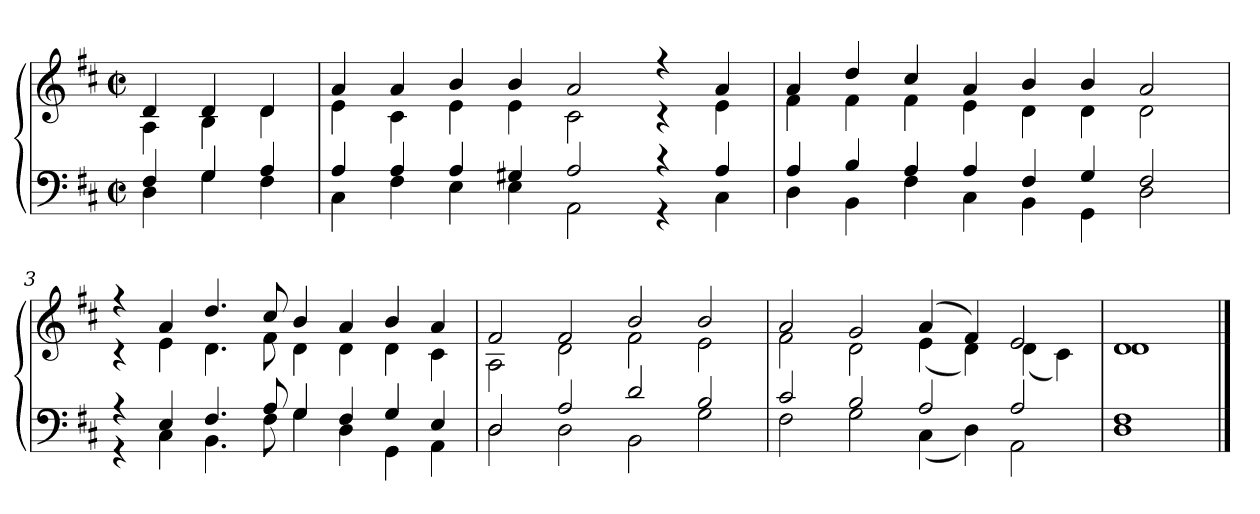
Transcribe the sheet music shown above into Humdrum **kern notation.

**kern	**kern
*part1	*part1
*staff2	*staff1
*clefF4	*clefG2
*k[f#c#]	*k[f#c#]
*D:	*D:
*M2/2	*M2/2
*met(c|)	*met(c|)
=	=
*^	*^
4F#	4D	4d	4A
4G	4G	4d	4B
4A	4F#	4d	4d
=1	=1	=1	=1
4A	4C#	4a	4e
4A	4F#	4a	4c#
4A	4E	4b	4e
4G#X	4E	4b	4e
2A	2AA	2a	2c#
4r	4r	4r	4r
4A	4C#	4a	4e
=2	=2	=2	=2
4A	4D	4a	4f#
4B	4BB	4dd	4f#
4A	4F#	4cc#	4f#
4A	4C#	4a	4e
4F#	4BB	4b	4d
4G	4GG	4b	4d
2F#	2D	2a	2d
=3	=3	=3	=3
4r	4r	4r	4r
4E	4C#	4a	4e
4.F#	4.BB	4.dd	4.d
8A	8F#	8cc#	8f#
4G	4G	4b	4d
4F#	4D	4a	4d
4G	4GG	4b	4d
4E	4AA	4a	4c#
=4	=4	=4	=4
2D	2D	2f#	2A
2A	2D	2f#	2d
2d	2BB	2b	2f#
2B	2G	2b	2e
=5	=5	=5	=5
2c#	2F#	2a	2f#
2B	2G	2g	2d
2A	(4C#	(4a	(4e
.	4D)	4f#)	4d)
2A	2AA	2e	(4d
.	.	.	4c#)
=6	=6	=6	=6
1F#	1D	1d	1d
*v	*v	*	*
*	*v	*v
==	==
*-	*-
